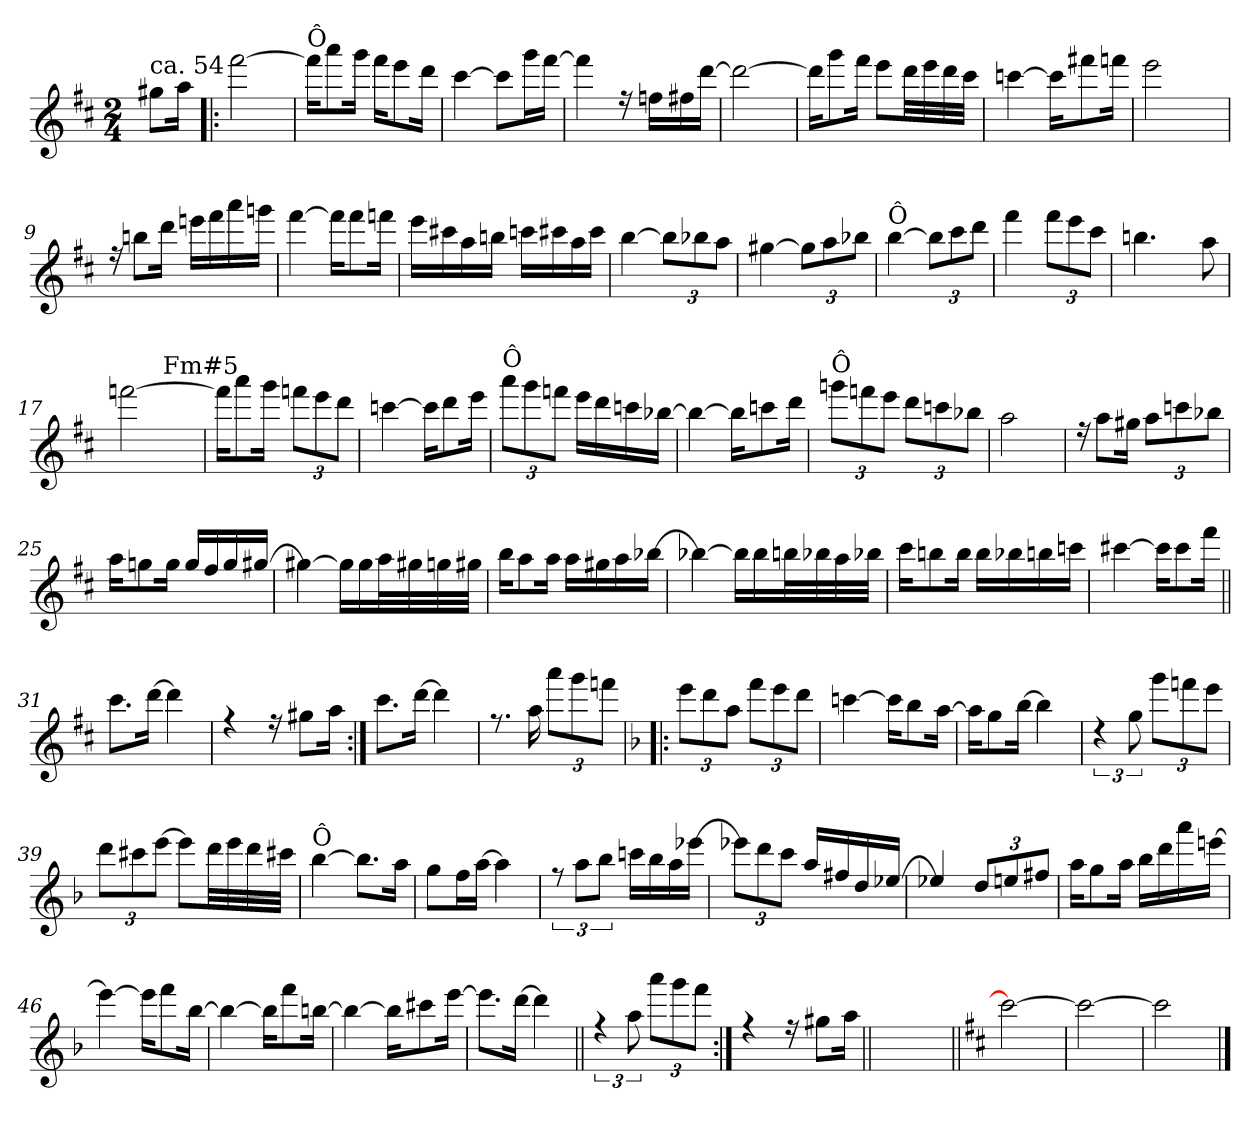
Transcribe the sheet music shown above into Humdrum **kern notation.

**kern
*part1
*staff1
*clefG2
*k[f#c#]
*D:
*M2/4
=
!LO:TX:a:t=ca. 54
8gg#X\L
16aa\Jk
=1!|:
*^
[<2fff#\	2ryy
=2	=2
!LO:TX:a:t=Ô	!
16fff#\KL]	2ryy
8aaa\	.
16ggg\Jk	.
16fff#\KL	.
8eee\	.
16ddd\Jk	.
=3	=3
[<4ccc#\	2ryy
8ccc#\L]	.
16ggg\L	.
[<16fff#\JJ	.
=4	=4
4fff#\]	2ryy
16rff	.
16ffn\LL	.
16ff#X\	.
[<16ddd\JJ	.
!!LO:LB:g=z	!!
=5	=5
2ddd\_	2ryy
=6	=6
16ddd\KL]	4ryy
8ggg\	.
16fff#\Jk	.
8eee\L	4ryy
32ddd\LL	.
32eee\	.
32ddd\	.
32ccc#\JJJ	.
=7	=7
[<4cccn\	2ryy
16ccc\KL]	.
8fff#X\	.
16fffn\Jk	.
=8	=8
2eee\	4ryy
.	4ryy
!!LO:LB:g=z	!!
=9	=9
16rff	2ryy
8bbn\L	.
16ddd\Jk	.
16eeen\LL	.
16fff#\	.
16aaa\	.
16gggn\JJ	.
=10	=10
[<4fff#\	2ryy
16fff#\KL]	.
8fff#\	.
16fffn\Jk	.
=11	=11
16eee\LL	2ryy
16ccc#X\	.
16aa\	.
16bbn\JJ	.
16cccn\LL	.
16ccc#X\	.
16aa\	.
16ccc#\JJ	.
=12	=12
[<4bb\	2ryy
12bb\L]	.
12bb-X\	.
12aa\J	.
!!LO:LB:g=z	!!
=13	=13
[<4gg#X\	2ryy
12gg#\L]	.
12aa\	.
12bb-X\J	.
=14	=14
!LO:TX:a:t=Ô	!
[<4bb\	2ryy
12bb\L]	.
12ccc#\	.
12ddd\J	.
=15	=15
4fff#\	2ryy
12fff#\L	.
12eee\	.
12ccc#\J	.
=16	=16
4.bbn\	4ryy
.	4ryy
8aa\	.
=17	=17
[>2fffn\	4ryy
!	!LO:TX:a:t=Fm#5
.	4ryy
!!LO:LB:g=z	!!
=18	=18
16fffn\KL]	4ryy
8aaa\	.
16ggg\Jk	.
12fffn\L	4ryy
12eee\	.
12ddd\J	.
=19	=19
[<4cccn\	2ryy
16ccc\KL]	.
8ddd\	.
16eee\Jk	.
=20	=20
!LO:TX:a:t=Ô	!
12aaa\L	2ryy
12ggg\	.
12fffn\J	.
16eee\LL	.
16ddd\	.
16cccn\	.
[<16bb-X\JJ	.
=21	=21
4bb-\_	2ryy
16bb-\KL]	.
8cccn\	.
16ddd\Jk	.
=22	=22
!LO:TX:a:t=Ô	!
12gggn\L	2ryy
12fffn\	.
12eee\J	.
12ddd\L	.
12cccn\	.
12bb-X\J	.
!!LO:LB:g=z	!!
=23	=23
2aa\	2ryy
=24	=24
16rff	2ryy
8aa\L	.
16gg#X\Jk	.
12aa\L	.
12cccn\	.
12bb-X\J	.
=25	=25
16aa\KL	2ryy
8ggn\	.
16gg\Jk	.
16gg/LL	.
16ff#/	.
16gg/	.
[>16gg#X/JJ	.
=26	=26
4gg#X\_	2ryy
16gg#\LL]	.
16gg#\	.
32aa\L	.
32gg#X\	.
32ggn\	.
32gg#X\JJJ	.
!!LO:LB:g=z	!!
=27	=27
16bb\KL	2ryy
8aa\	.
16aa\Jk	.
16aa\LL	.
16gg#X\	.
16aa\	.
[<16bb-X\JJ	.
=28	=28
4bb-X\_	2ryy
16bb-\LL]	.
16bb-\	.
32bbn\L	.
32bb-X\	.
32aa\	.
32bb-X\JJJ	.
=29	=29
16ccc#\KL	2ryy
8bbn\	.
16bb\Jk	.
16bb\LL	.
16bb-X\	.
16bbn\	.
16cccn\JJ	.
=30	=30
[<4ccc#X\	2ryy
16ccc#\KL]	.
8ccc#\	.
16fff#\Jk	.
!!LO:LB:g=z	!!
=31||	=31||
8.ccc#\L	2ryy
[<16ddd\Jk	.
4ddd\]	.
=32	=32
4rff	2ryy
16rff	.
8gg#X\L	.
16aa\Jk	.
=33:|!	=33:|!
8.ccc#\L	2ryy
[<16ddd\Jk	.
4ddd\]	.
=34	=34
8.rff	2ryy
16aa\	.
12aaa\L	.
12ggg\	.
12fffn\J	.
!!LO:PB:g=z	!!
=35!|:	=35!|:
*k[b-]	*
*F:	*
12eee\L	4ryy
12ddd\	.
12aa\J	.
12fff\L	4ryy
12eee\	.
12ddd\J	.
=36	=36
[<4cccn\	2ryy
16ccc\KL]	.
8bb-\	.
[<16aa\Jk	.
=37	=37
16aa\KL]	4ryy
8gg\	.
[<16bb-\Jk	.
4bb-\]	4ryy
=38	=38
6rcc	2ryy
12gg\	.
12ggg\L	.
12fffn\	.
12eee\J	.
!!LO:LB:g=z	!!
=39	=39
12ddd\L	2ryy
12ccc#X\	.
[<12eee\J	.
8eee\L]	.
32ddd\LL	.
32eee\	.
32ddd\	.
32ccc#X\JJJ	.
=40	=40
!LO:TX:a:t=Ô	!
[<4bb-\	2ryy
8.bb-\L]	.
16aa\Jk	.
=41	=41
8gg\L	4ryy
16ff\L	.
[<16aa\JJ	.
4aa\]	4ryy
=42	=42
12rff	2ryy
12aa\L	.
12bb-\J	.
16cccn\LL	.
16bb-\	.
16aa\	.
[<16eee-X\JJ	.
!!LO:LB:g=z	!!
=43	=43
12eee-X\L]	2ryy
12ddd\	.
12ccc\J	.
16aa/LL	.
16ff#X/	.
16dd/	.
[>16ee-X/JJ	.
=44	=44
4ee-X/]	4ryy
12dd/L	4ryy
12een/	.
12ff#X/J	.
=45	=45
16aa\KL	2ryy
8gg\	.
16aa\Jk	.
16bb-\LL	.
16ddd\	.
16aaa\	.
[<16eeen\JJ	.
=46	=46
4eee\_	2ryy
16eee\KL]	.
8fff\	.
[<16bb-\Jk	.
!!LO:LB:g=z	!!
=47	=47
4bb-\_	2ryy
16bb-\KL]	.
8fff\	.
[<16bbn\Jk	.
=48	=48
4bbn\_	4ryy
16bb\KL]	4ryy
8ccc#X\	.
[<16eee\Jk	.
=49	=49
8.eee\L]	2ryy
[<16ddd\Jk	.
4ddd\]	.
=50||	=50||
6rff	2ryy
12aa\	.
12aaa\L	.
12ggg\	.
12fff\J	.
!!LO:LB:g=z	!!
=51:|!	=51:|!
4rff	2ryy
16rff	.
8gg#X\L	.
16aa\Jk	.
*v	*v
=51X511||
2ryy
=52||
*k[f#c#]
*D:
*^
2ccc#\_	2ryy
*v	*v
=53
2ccc#\_
=54
2ccc#\]
==
*-
